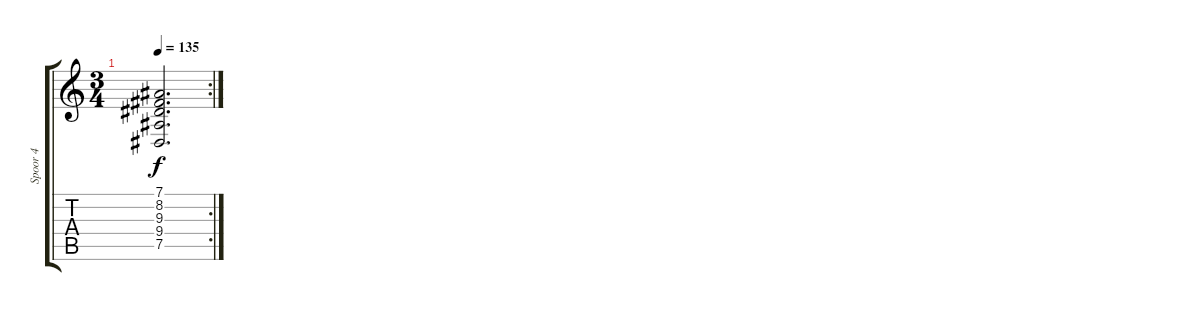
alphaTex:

\track ("Spoor 4" "Spoor 4") {instrument churchorgan}
\staff {score tabs}
\tuning (Eb4 Bb3 Gb3 Db3 Ab2 Eb2) {hide}
\rc 2
\ts (3 4)
\tempo 135
\clef g2
\ks c
(7.1 8.2 9.3 9.4 7.5).2{d dy f}
